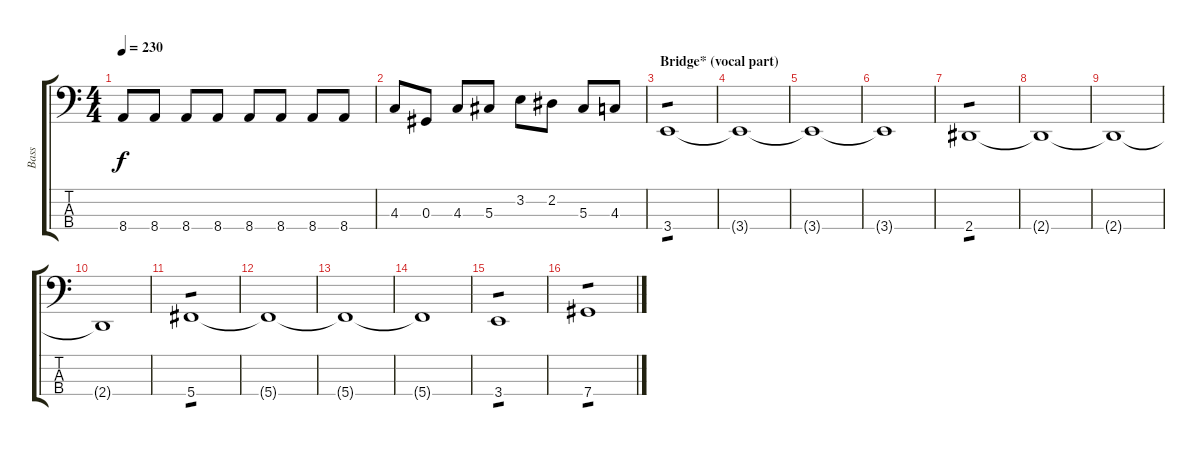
\track ("Bass" "Bass") {instrument electricbasspick}
\staff {score tabs}
\tuning (Gb2 Db2 Ab1 Db1) {hide}
\ts (4 4)
\tempo 230
\clef f4
\ks c
8.4.8{dy f} 8.4.8 8.4.8 8.4.8 8.4.8 8.4.8 8.4.8 8.4.8 |
4.3.8 0.3.8 4.3.8 5.3.8 3.2.8 2.2.8 5.3.8 4.3.8 |
\section ("" "Bridge* (vocal part)")
3.4.1{tp 1} |
3.4{t}.1 |
3.4{t}.1 |
3.4{t}.1 |
2.4.1{tp 1} |
2.4{t}.1 |
2.4{t}.1 |
2.4{t}.1 |
5.4.1{tp 1} |
5.4{t}.1 |
5.4{t}.1 |
5.4{t}.1 |
3.4.1{tp 1} |
7.4.1{tp 1}
